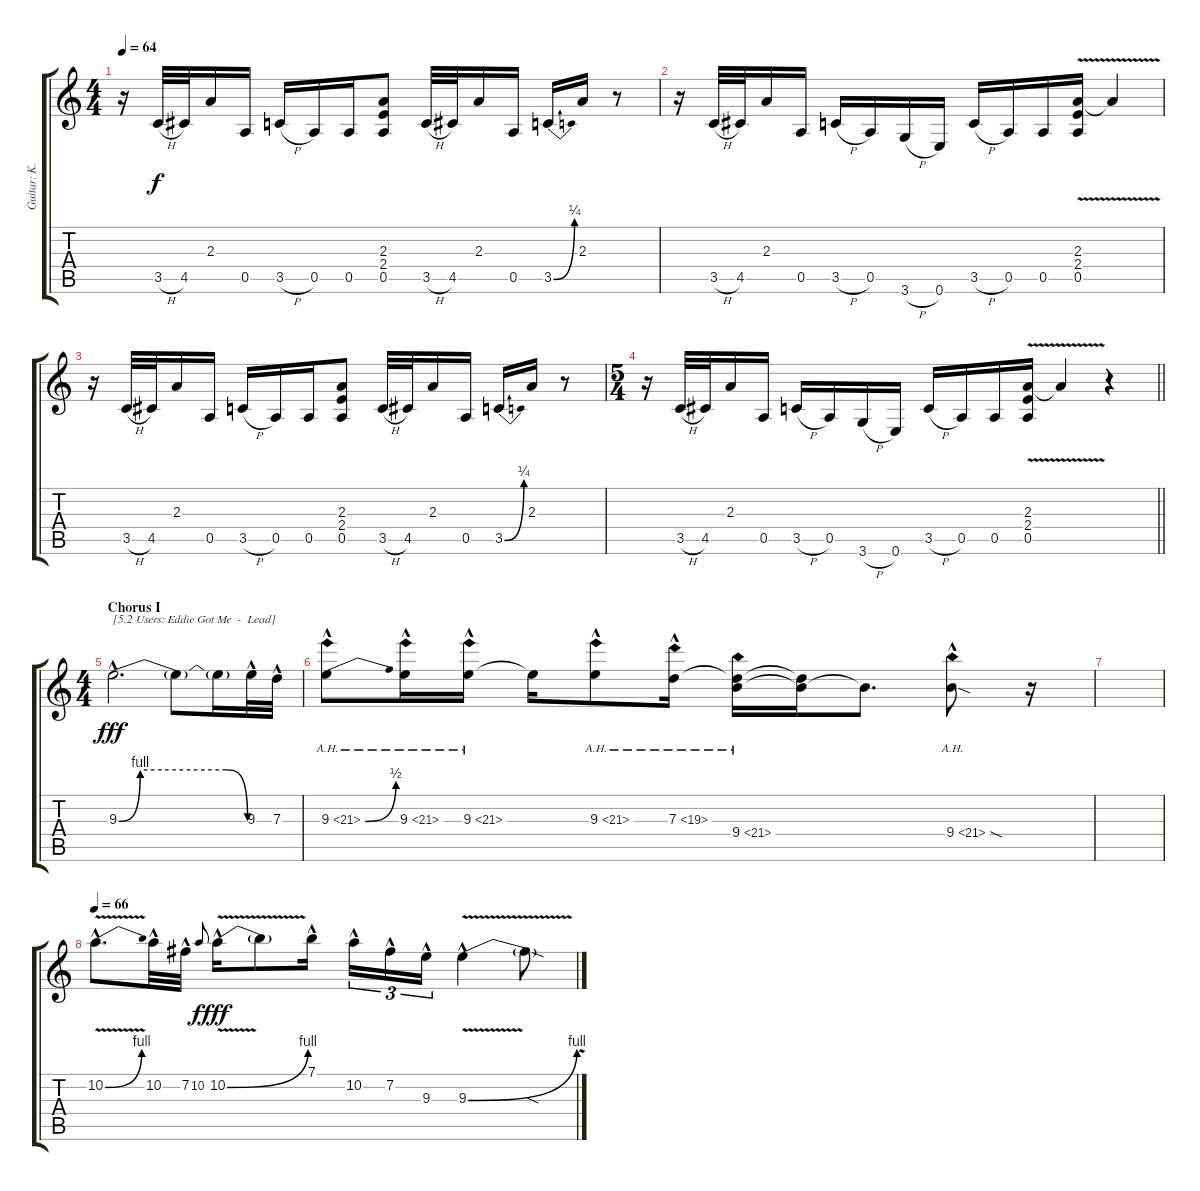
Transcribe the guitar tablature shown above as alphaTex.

\track ("Guitar: K.K." "Guitar: K.") {instrument overdrivenguitar}
\staff {score tabs}
\tuning (E4 B3 G3 D3 A2 E2) {hide}
\ts (4 4)
\tempo 64
\clef g2
\ks c
r.16{dy f} 3.5{h}.32 4.5.32 2.3.16 0.5.16 3.5{h}.16 0.5.16 0.5.16 (2.3 2.4 0.5).8 3.5{h}.32 4.5.32 2.3.16 0.5.16 3.5{be (bend 0 0 60 1)}.16 2.3.16 r.8 |
r.16 3.5{h}.32 4.5.32 2.3.16 0.5.16 3.5{h}.16 0.5.16 3.6{h}.16 0.6.16 3.5{h}.16 0.5.16 0.5.16 (2.3{v} 2.4 0.5).16 2.3{t}.4 |
r.16 3.5{h}.32 4.5.32 2.3.16 0.5.16 3.5{h}.16 0.5.16 0.5.16 (2.3 2.4 0.5).8 3.5{h}.32 4.5.32 2.3.16 0.5.16 3.5{be (bend 0 0 60 1)}.16 2.3.16 r.8 |
\ts (5 4)
\barLineRight lightlight
r.16 3.5{h}.32 4.5.32 2.3.16 0.5.16 3.5{h}.16 0.5.16 3.6{h}.16 0.6.16 3.5{h}.16 0.5.16 0.5.16 (2.3{v} 2.4 0.5).16 2.3{t}.4 r.4 |
\ts (4 4)
\section ("" "Chorus I")
9.3{be (custom 0 0 10 4 20 4 40 4 50 4 60 0) hac}.2{d txt "[5.2 Users: Eddie Got Me  -  Lead]" dy fff instrument overdrivenguitar} 9.3{t}.8 9.3{t}.16 9.3{hac}.32 7.3{hac}.32 |
9.3{be (bend 0 0 60 2) ah 12 hac}.8 9.3{ah 12 hac}.16 9.3{ah 12 hac}.16 9.3{t}.16 9.3{ah 12 hac}.8 7.3{ah 12 hac}.16 (7.3{t} 9.4{ah 12}).16 (7.3{t} 9.4{t}).16 9.4{t}.8{d} 9.4{ah 12 sod hac}.8 r.16 |
|
\tempo 66
10.2{be (bend 0 0 60 4) v hac}.8{d} 10.2{hac}.32 7.2{hac}.32 10.2.8{gr onbeat dy f} 10.2{be (bend 0 0 60 4) v hac}.16{dy fff} 10.2{t}.8 7.1{hac}.16 10.2{hac}.16{tu (3 2)} 7.2{hac}.16{tu (3 2)} 9.3{hac}.16{tu (3 2)} 9.3{be (bend 0 0 60 4) v hac}.4 9.3{v sod t}.8
